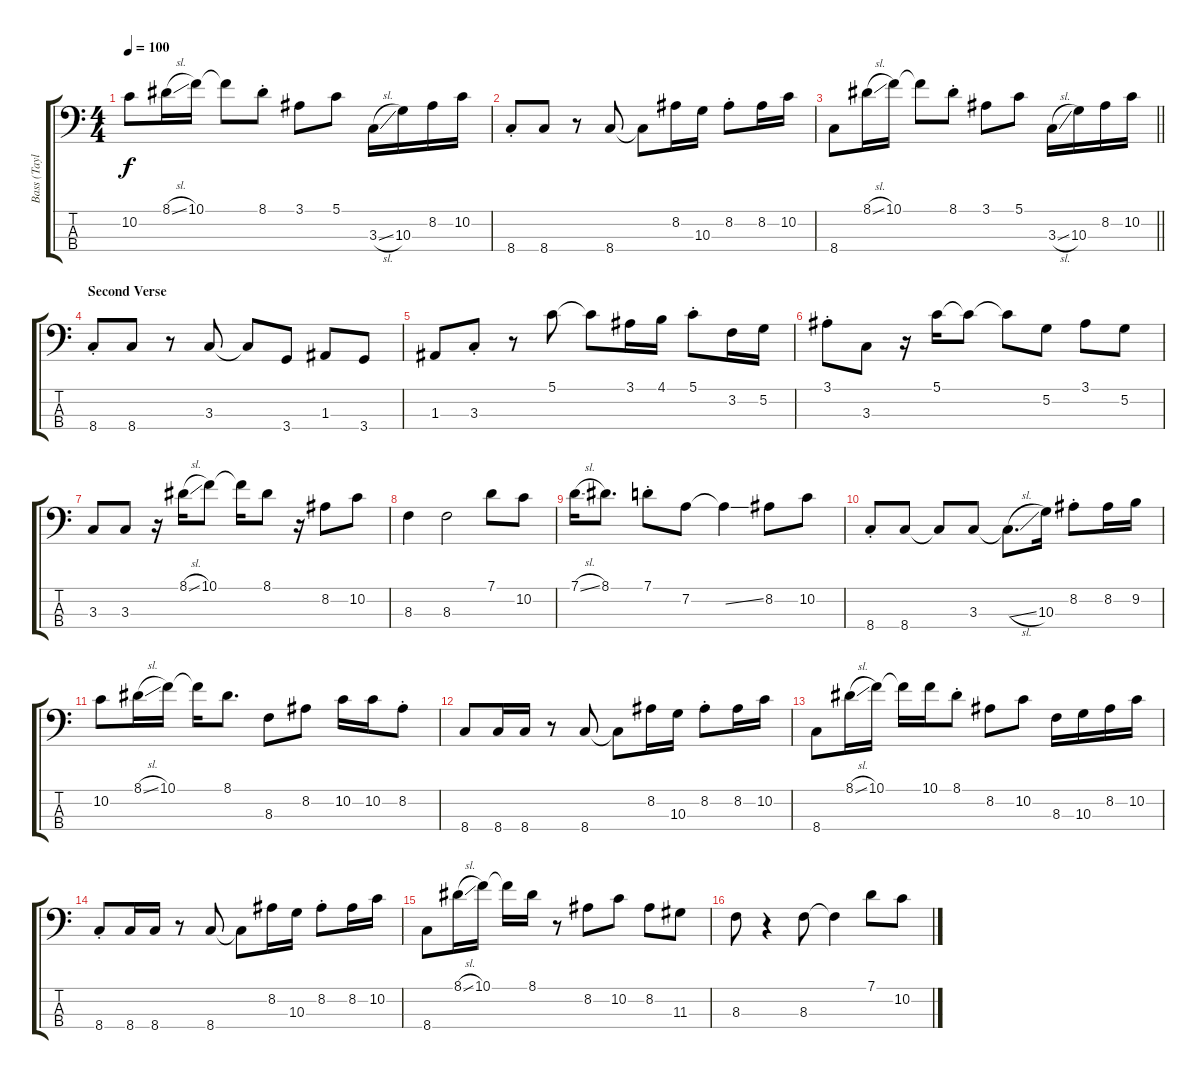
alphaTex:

\track ("Bass (Taylor)" "Bass (Tayl") {instrument electricbassfinger}
\staff {score tabs}
\tuning (G2 D2 A1 E1) {hide}
\ts (4 4)
\tempo 100
\clef f4
\ks c
10.2.8{dy f} 8.1{sl}.16 10.1.16 10.1{t}.8 8.1{st}.8 3.1.8 5.1.8 3.3{sl}.16 10.3.16 8.2.16 10.2.16 |
8.4{st}.8 8.4.8 r.8 8.4.8 8.4{t}.8 8.2.16 10.3.16 8.2{st}.8 8.2.16 10.2.16 |
\barLineRight lightlight
8.4.8 8.1{sl}.16 10.1.16 10.1{t}.8 8.1{st}.8 3.1.8 5.1.8 3.3{sl}.16 10.3.16 8.2.16 10.2.16 |
\section ("" "Second Verse")
8.4{st}.8 8.4.8 r.8 3.3.8 3.3{t}.8 3.4.8 1.3.8 3.4.8 |
1.3.8 3.3{st}.8 r.8 5.1.8 5.1{t}.8 3.1.16 4.1.16 5.1{st}.8 3.2.16 5.2.16 |
3.1{st}.8 3.3.8 r.16 5.1.16 5.1{t}.8 5.1{t}.8 5.2.8 3.1.8 5.2.8 |
3.3.8 3.3.8 r.16 8.1{sl}.16 10.1.8 10.1{t}.16 8.1.8 r.16 8.2.8 10.2.8 |
8.3.4 8.3.2 7.1.8 10.2.8 |
7.1{sl}.16 8.1.8{d} 7.1{st}.8 7.2.8 7.2{ss t}.4 8.2.8 10.2.8 |
8.4{st}.8 8.4.8 8.4{t}.8 3.3.8 3.3{sl t}.8{d} 10.3.16 8.2{st}.8 8.2.16 9.2.16 |
10.2.8 8.1{sl}.16 10.1.16 10.1{t}.16 8.1.8{d} 8.3.8 8.2.8 10.2.16 10.2.16 8.2{st}.8 |
8.4.8 8.4.16 8.4.16 r.8 8.4.8 8.4{t}.8 8.2.16 10.3.16 8.2{st}.8 8.2.16 10.2.16 |
8.4.8 8.1{sl}.16 10.1.16 10.1{t}.16 10.1.16 8.1{st}.8 8.2.8 10.2.8 8.3.16 10.3.16 8.2.16 10.2.16 |
8.4{st}.8 8.4.16 8.4.16 r.8 8.4.8 8.4{t}.8 8.2.16 10.3.16 8.2{st}.8 8.2.16 10.2.16 |
8.4.8 8.1{sl}.16 10.1.16 10.1{t}.16 8.1.16 r.8 8.2.8 10.2.8 8.2.8 11.3.8 |
8.3.8 r.4 8.3.8 8.3{t}.4 7.1.8 10.2.8
